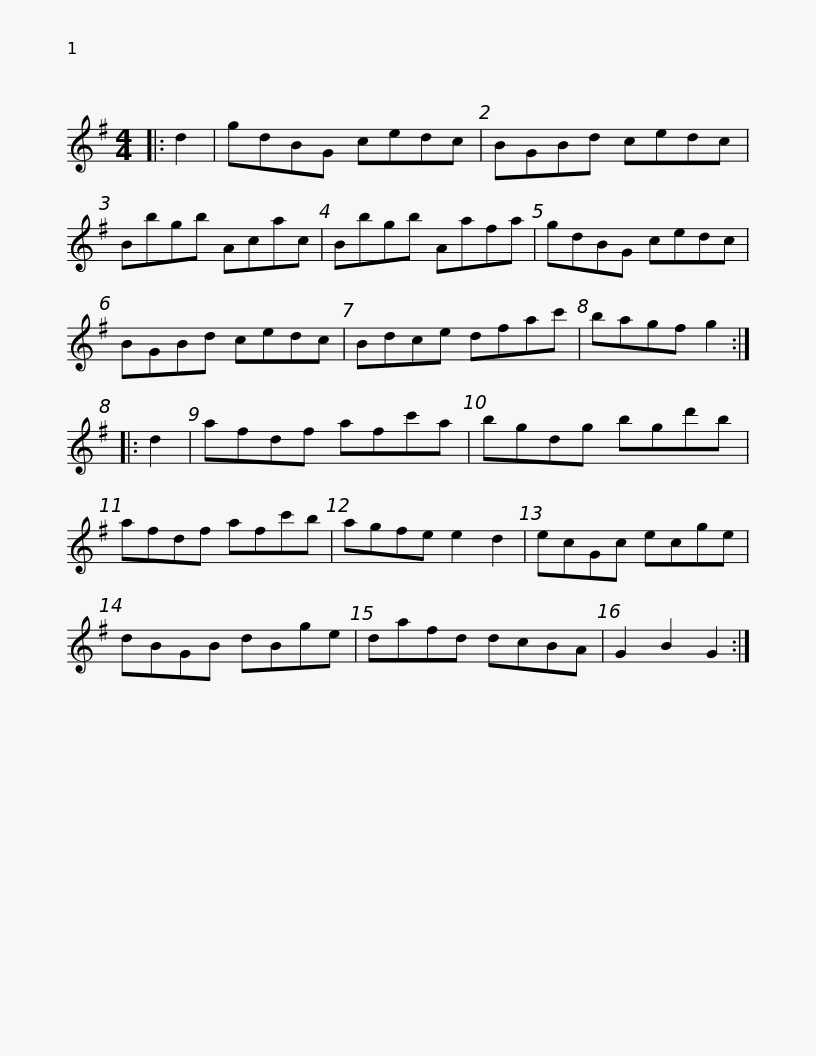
X:1
L:1/8
M:4/4
I:linebreak $
K:G
V:1 treble
V:1
|: d2 | gdBG cedc | BGBd cedc | Bbgb Acac | Bbgb Aafa | %5
 gdBG cedc |$ BGBd cedc | Bdce dfac' | bagf g2 :: d2 | %10
 afdf afc'a | bgdg bgd'b |$ afdf afc'b | agfe e2 d2 | ecGc ecge | %15
 dBGB dBge | dafd dcBA | G2 B2 G2 :| %18
